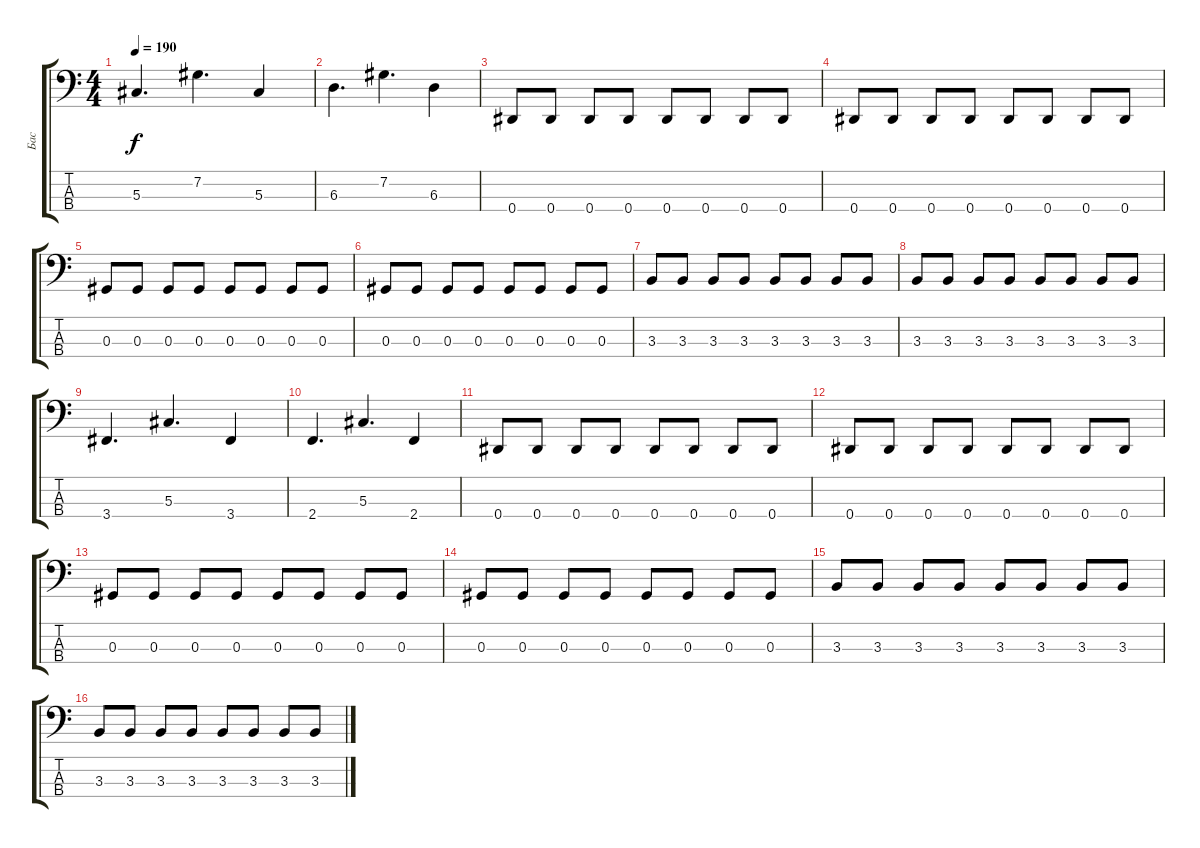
\track ("Бас" "Бас") {instrument electricbassfinger}
\staff {score tabs}
\tuning (Gb2 Db2 Ab1 Eb1) {hide}
\ts (4 4)
\tempo 190
\clef f4
\ks c
5.3.4{d dy f} 7.2.4{d} 5.3.4 |
6.3.4{d} 7.2.4{d} 6.3.4 |
0.4.8 0.4.8 0.4.8 0.4.8 0.4.8 0.4.8 0.4.8 0.4.8 |
0.4.8 0.4.8 0.4.8 0.4.8 0.4.8 0.4.8 0.4.8 0.4.8 |
0.3.8 0.3.8 0.3.8 0.3.8 0.3.8 0.3.8 0.3.8 0.3.8 |
0.3.8 0.3.8 0.3.8 0.3.8 0.3.8 0.3.8 0.3.8 0.3.8 |
3.3.8 3.3.8 3.3.8 3.3.8 3.3.8 3.3.8 3.3.8 3.3.8 |
3.3.8 3.3.8 3.3.8 3.3.8 3.3.8 3.3.8 3.3.8 3.3.8 |
3.4.4{d} 5.3.4{d} 3.4.4 |
2.4.4{d} 5.3.4{d} 2.4.4 |
0.4.8 0.4.8 0.4.8 0.4.8 0.4.8 0.4.8 0.4.8 0.4.8 |
0.4.8 0.4.8 0.4.8 0.4.8 0.4.8 0.4.8 0.4.8 0.4.8 |
0.3.8 0.3.8 0.3.8 0.3.8 0.3.8 0.3.8 0.3.8 0.3.8 |
0.3.8 0.3.8 0.3.8 0.3.8 0.3.8 0.3.8 0.3.8 0.3.8 |
3.3.8 3.3.8 3.3.8 3.3.8 3.3.8 3.3.8 3.3.8 3.3.8 |
3.3.8 3.3.8 3.3.8 3.3.8 3.3.8 3.3.8 3.3.8 3.3.8
